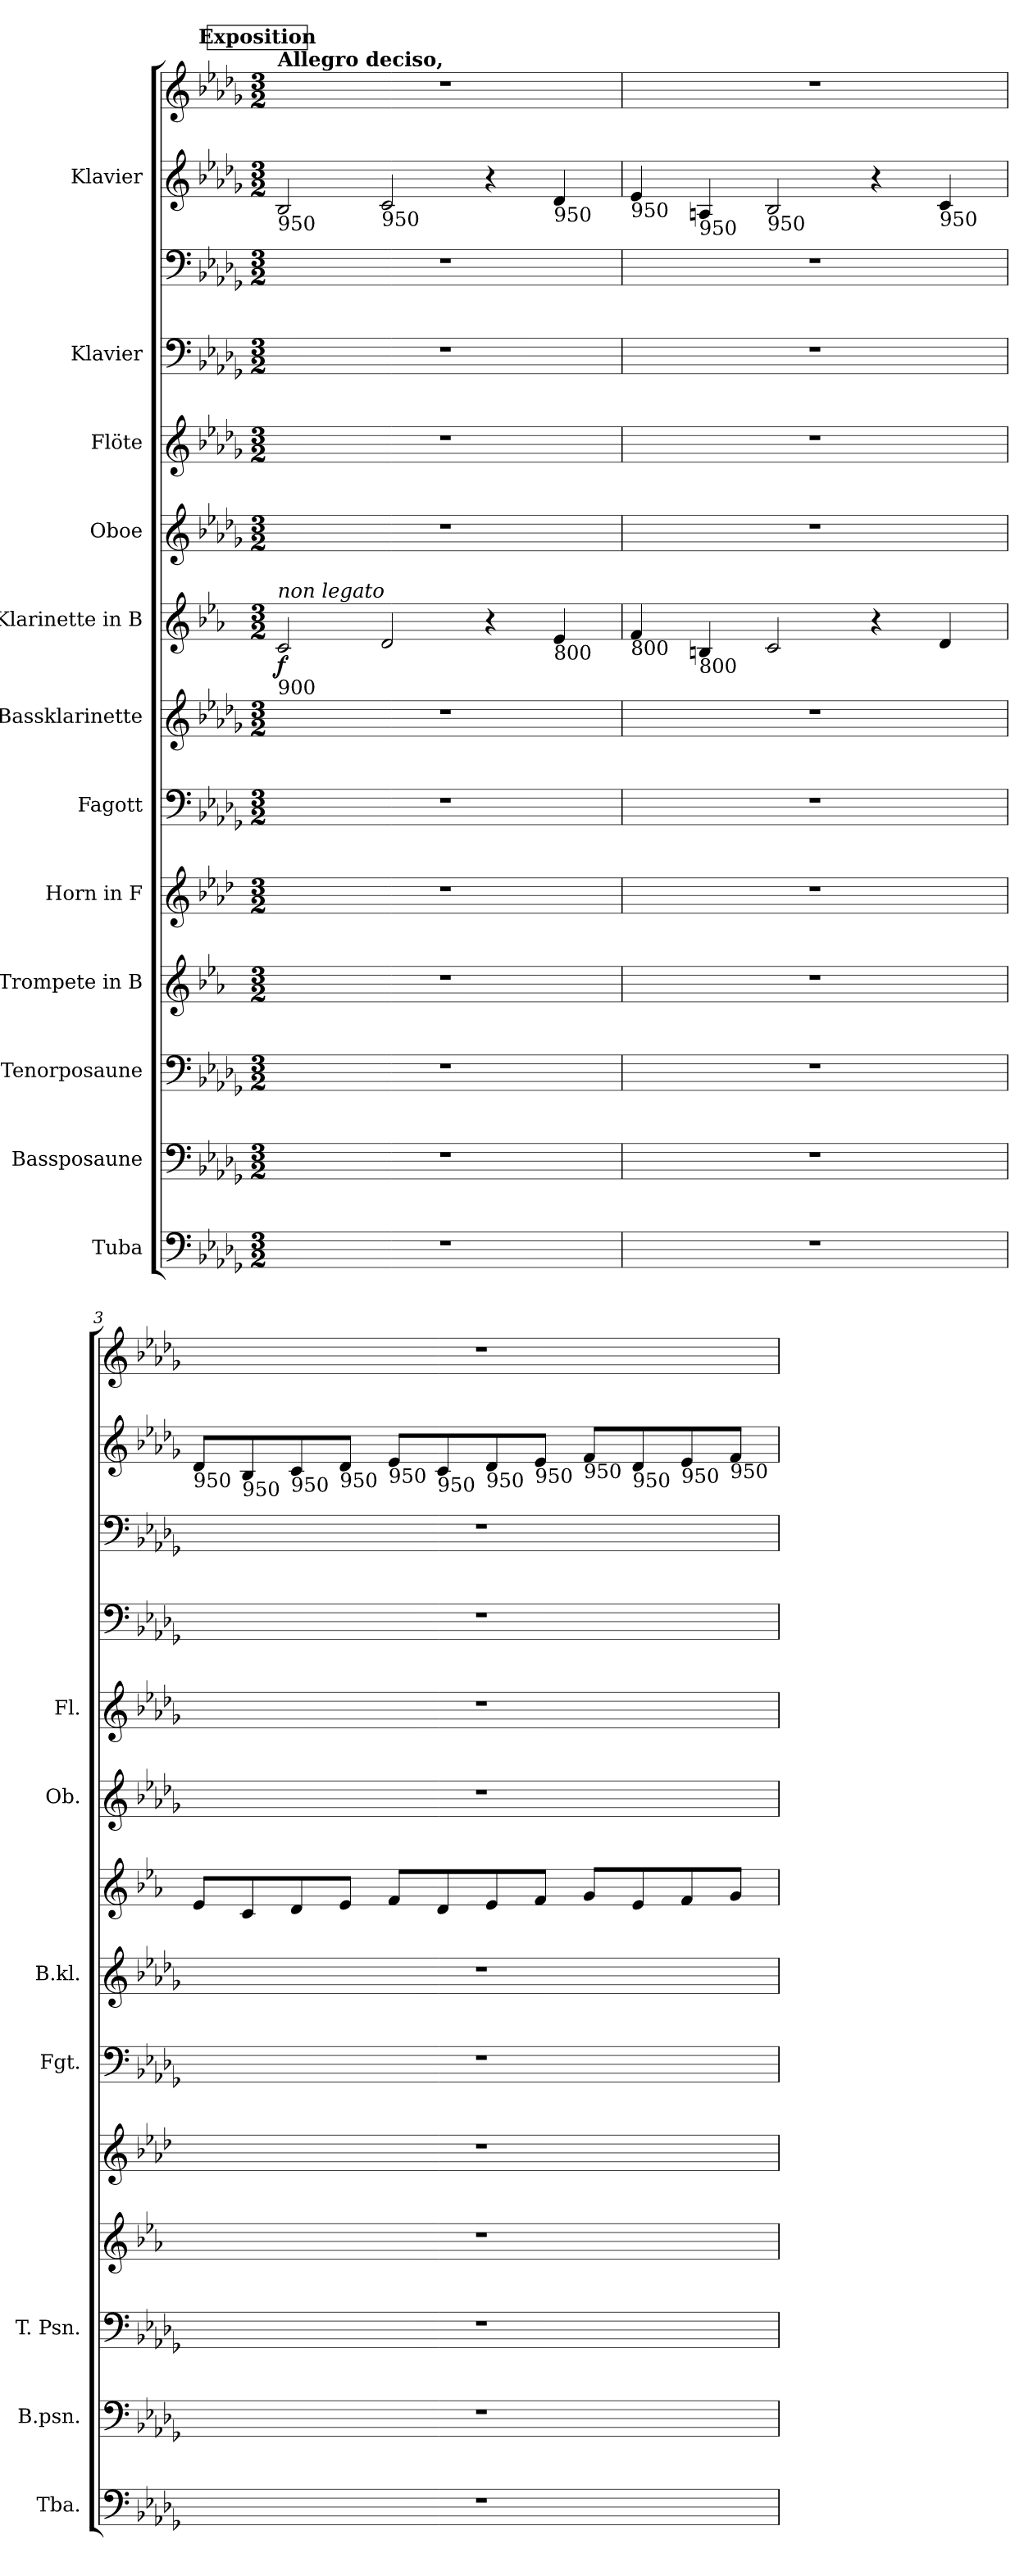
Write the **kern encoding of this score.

**kern	**kern	**kern	**kern	**kern	**kern	**kern	**kern	**dynam	**kern	**kern	**kern	**kern	**kern	**kern
*part12	*part11	*part10	*part9	*part8	*part7	*part6	*part5	*part5	*part4	*part3	*part2	*part2	*part1	*part1
*staff14	*staff13	*staff12	*staff11	*staff10	*staff9	*staff8	*staff7	*staff7	*staff6	*staff5	*staff4	*staff3	*staff2	*staff1
*I"Tuba	*I"Bassposaune	*I"Tenorposaune	*I"Trompete in B	*I"Horn in F	*I"Fagott	*I"Bassklarinette	*I"Klarinette in B	*	*I"Oboe	*I"Flöte	*I"Klavier	*	*I"Klavier	*
*I'Tba.	*I'B.psn.	*I'T. Psn.	*	*	*I'Fgt.	*I'B.kl.	*	*	*I'Ob.	*I'Fl.	*	*	*	*
*clefF4	*clefF4	*clefF4	*clefG2	*clefG2	*clefF4	*clefG2	*clefG2	*	*clefG2	*clefG2	*clefF4	*clefF4	*clefG2	*clefG2
*	*	*	*ITrd1c2	*ITrd4c7	*	*ITrd8c14	*ITrd1c2	*	*	*	*	*	*	*
*k[b-e-a-d-g-]	*k[b-e-a-d-g-]	*k[b-e-a-d-g-]	*k[b-e-a-d-g-]	*k[b-e-a-d-g-]	*k[b-e-a-d-g-]	*k[b-e-a-d-g-]	*k[b-e-a-d-g-]	*	*k[b-e-a-d-g-]	*k[b-e-a-d-g-]	*k[b-e-a-d-g-]	*k[b-e-a-d-g-]	*k[b-e-a-d-g-]	*k[b-e-a-d-g-]
*M3/2	*M3/2	*M3/2	*M3/2	*M3/2	*M3/2	*M3/2	*M3/2	*	*M3/2	*M3/2	*M3/2	*M3/2	*M3/2	*M3/2
*MM196	*MM196	*MM196	*MM196	*MM196	*MM196	*MM196	*MM196	*	*MM196	*MM196	*MM196	*MM196	*MM196	*MM196
!!LO:REH:place=s1:a:B:fs=14:t=Exposition
=1	=1	=1	=1	=1	=1	=1	=1	=1	=1	=1	=1	=1	=1	=1
!	!	!	!	!	!	!	!	!	!	!	!	!	!	!LO:TX:a:B:t=Allegro deciso,
!	!	!	!	!	!	!	!	!	!	!	!	!	!LO:TX:b:t=950	!
!	!	!	!	!	!	!	!LO:TX:a:i:t=non legato	!	!	!	!	!	!	!
!	!	!	!	!	!	!	!LO:TX:b:t=900	!	!	!	!	!	!	!
!	!	!	!	!	!	!	!	!LO:DY:b	!	!	!	!	!	!
1.r	1.r	1.r	1.r	1.r	1.r	1.r	2B-/	f	1.r	1.r	1.r	1.r	2B-/	1.r
!	!	!	!	!	!	!	!	!	!	!	!	!	!LO:TX:b:t=950	!
.	.	.	.	.	.	.	2c/	.	.	.	.	.	2c/	.
.	.	.	.	.	.	.	4r	.	.	.	.	.	4r	.
!	!	!	!	!	!	!	!	!	!	!	!	!	!LO:TX:b:t=950	!
!	!	!	!	!	!	!	!LO:TX:b:t=800	!	!	!	!	!	!	!
.	.	.	.	.	.	.	4d-/	.	.	.	.	.	4d-/	.
=2	=2	=2	=2	=2	=2	=2	=2	=2	=2	=2	=2	=2	=2	=2
!	!	!	!	!	!	!	!	!	!	!	!	!	!LO:TX:b:t=950	!
!	!	!	!	!	!	!	!LO:TX:b:t=800	!	!	!	!	!	!	!
1.r	1.r	1.r	1.r	1.r	1.r	1.r	4e-/	.	1.r	1.r	1.r	1.r	4e-/	1.r
!	!	!	!	!	!	!	!	!	!	!	!	!	!LO:TX:b:t=950	!
!	!	!	!	!	!	!	!LO:TX:b:t=800	!	!	!	!	!	!	!
.	.	.	.	.	.	.	4An/	.	.	.	.	.	4An/	.
!	!	!	!	!	!	!	!	!	!	!	!	!	!LO:TX:b:t=950	!
.	.	.	.	.	.	.	2B-/	.	.	.	.	.	2B-/	.
.	.	.	.	.	.	.	4r	.	.	.	.	.	4r	.
!	!	!	!	!	!	!	!	!	!	!	!	!	!LO:TX:b:t=950	!
.	.	.	.	.	.	.	4c/	.	.	.	.	.	4c/	.
=3	=3	=3	=3	=3	=3	=3	=3	=3	=3	=3	=3	=3	=3	=3
!	!	!	!	!	!	!	!	!	!	!	!	!	!LO:TX:b:t=950	!
1.r	1.r	1.r	1.r	1.r	1.r	1.r	8d-/L	.	1.r	1.r	1.r	1.r	8d-/L	1.r
!	!	!	!	!	!	!	!	!	!	!	!	!	!LO:TX:b:t=950	!
.	.	.	.	.	.	.	8B-/	.	.	.	.	.	8B-/	.
!	!	!	!	!	!	!	!	!	!	!	!	!	!LO:TX:b:t=950	!
.	.	.	.	.	.	.	8c/	.	.	.	.	.	8c/	.
!	!	!	!	!	!	!	!	!	!	!	!	!	!LO:TX:b:t=950	!
.	.	.	.	.	.	.	8d-/J	.	.	.	.	.	8d-/J	.
!	!	!	!	!	!	!	!	!	!	!	!	!	!LO:TX:b:t=950	!
.	.	.	.	.	.	.	8e-/L	.	.	.	.	.	8e-/L	.
!	!	!	!	!	!	!	!	!	!	!	!	!	!LO:TX:b:t=950	!
.	.	.	.	.	.	.	8c/	.	.	.	.	.	8c/	.
!	!	!	!	!	!	!	!	!	!	!	!	!	!LO:TX:b:t=950	!
.	.	.	.	.	.	.	8d-/	.	.	.	.	.	8d-/	.
!	!	!	!	!	!	!	!	!	!	!	!	!	!LO:TX:b:t=950	!
.	.	.	.	.	.	.	8e-/J	.	.	.	.	.	8e-/J	.
!	!	!	!	!	!	!	!	!	!	!	!	!	!LO:TX:b:t=950	!
.	.	.	.	.	.	.	8f/L	.	.	.	.	.	8f/L	.
!	!	!	!	!	!	!	!	!	!	!	!	!	!LO:TX:b:t=950	!
.	.	.	.	.	.	.	8d-/	.	.	.	.	.	8d-/	.
!	!	!	!	!	!	!	!	!	!	!	!	!	!LO:TX:b:t=950	!
.	.	.	.	.	.	.	8e-/	.	.	.	.	.	8e-/	.
!	!	!	!	!	!	!	!	!	!	!	!	!	!LO:TX:b:t=950	!
.	.	.	.	.	.	.	8f/J	.	.	.	.	.	8f/J	.
=	=	=	=	=	=	=	=	=	=	=	=	=	=	=
*-	*-	*-	*-	*-	*-	*-	*-	*-	*-	*-	*-	*-	*-	*-
